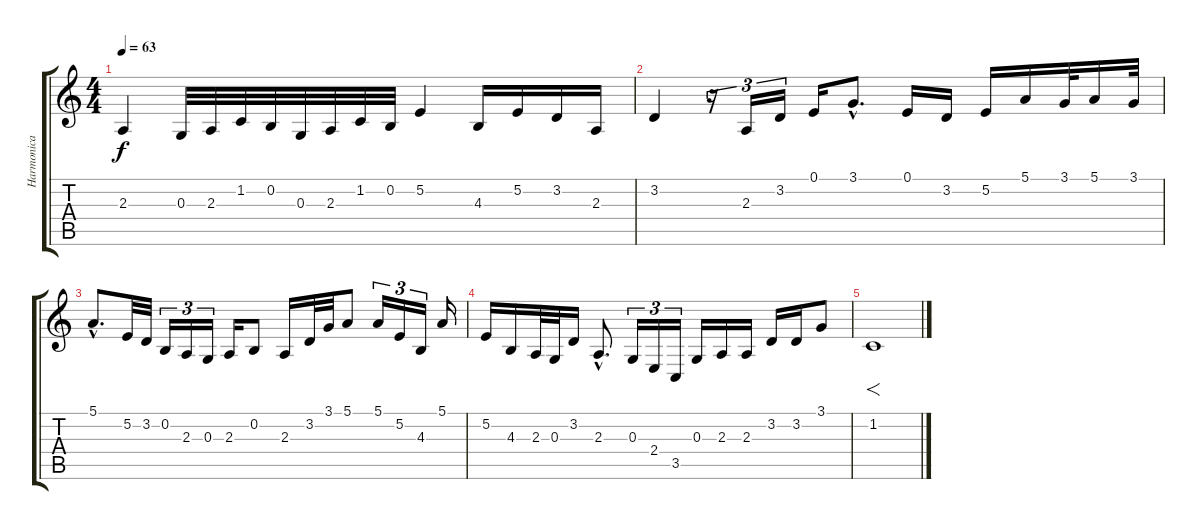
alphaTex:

\track ("Harmonica" "Harmonica") {instrument harmonica}
\staff {score tabs}
\tuning (E4 B3 G3 D3 A2 E2) {hide}
\ts (4 4)
\tempo 63
\clef g2
\ks c
2.3.4{dy f} 0.3.32 2.3.32 1.2.32 0.2.32 0.3.32 2.3.32 1.2.32 0.2.32 5.2.4 4.3.16 5.2.16 3.2.16 2.3.16 |
3.2.4 r.16{tu (3 2)} 2.3.16{tu (3 2)} 3.2.16{tu (3 2)} 0.1.16 3.1{hac}.8{d} 0.1.16 3.2.16 5.2.16 5.1.16 3.1.32 5.1.16 3.1.32 |
5.1{hac}.8{d} 5.2.32 3.2.32 0.2.16{tu (3 2)} 2.3.16{tu (3 2)} 0.3.16{tu (3 2)} 2.3.16 0.2.8 2.3.16 3.2.32 3.1.32 5.1.8 5.1.16{tu (3 2)} 5.2.16{tu (3 2)} 4.3.16{tu (3 2)} 5.1.16 |
5.2.16 4.3.16 2.3.32 0.3.32 3.2.16 2.3{hac}.8{d} 0.3.16{tu (3 2)} 2.4.16{tu (3 2)} 3.5.16{tu (3 2)} 0.3.16 2.3.16 2.3.16 3.2.16 3.2.16 3.1.8 |
1.2.1{f volume 6}
